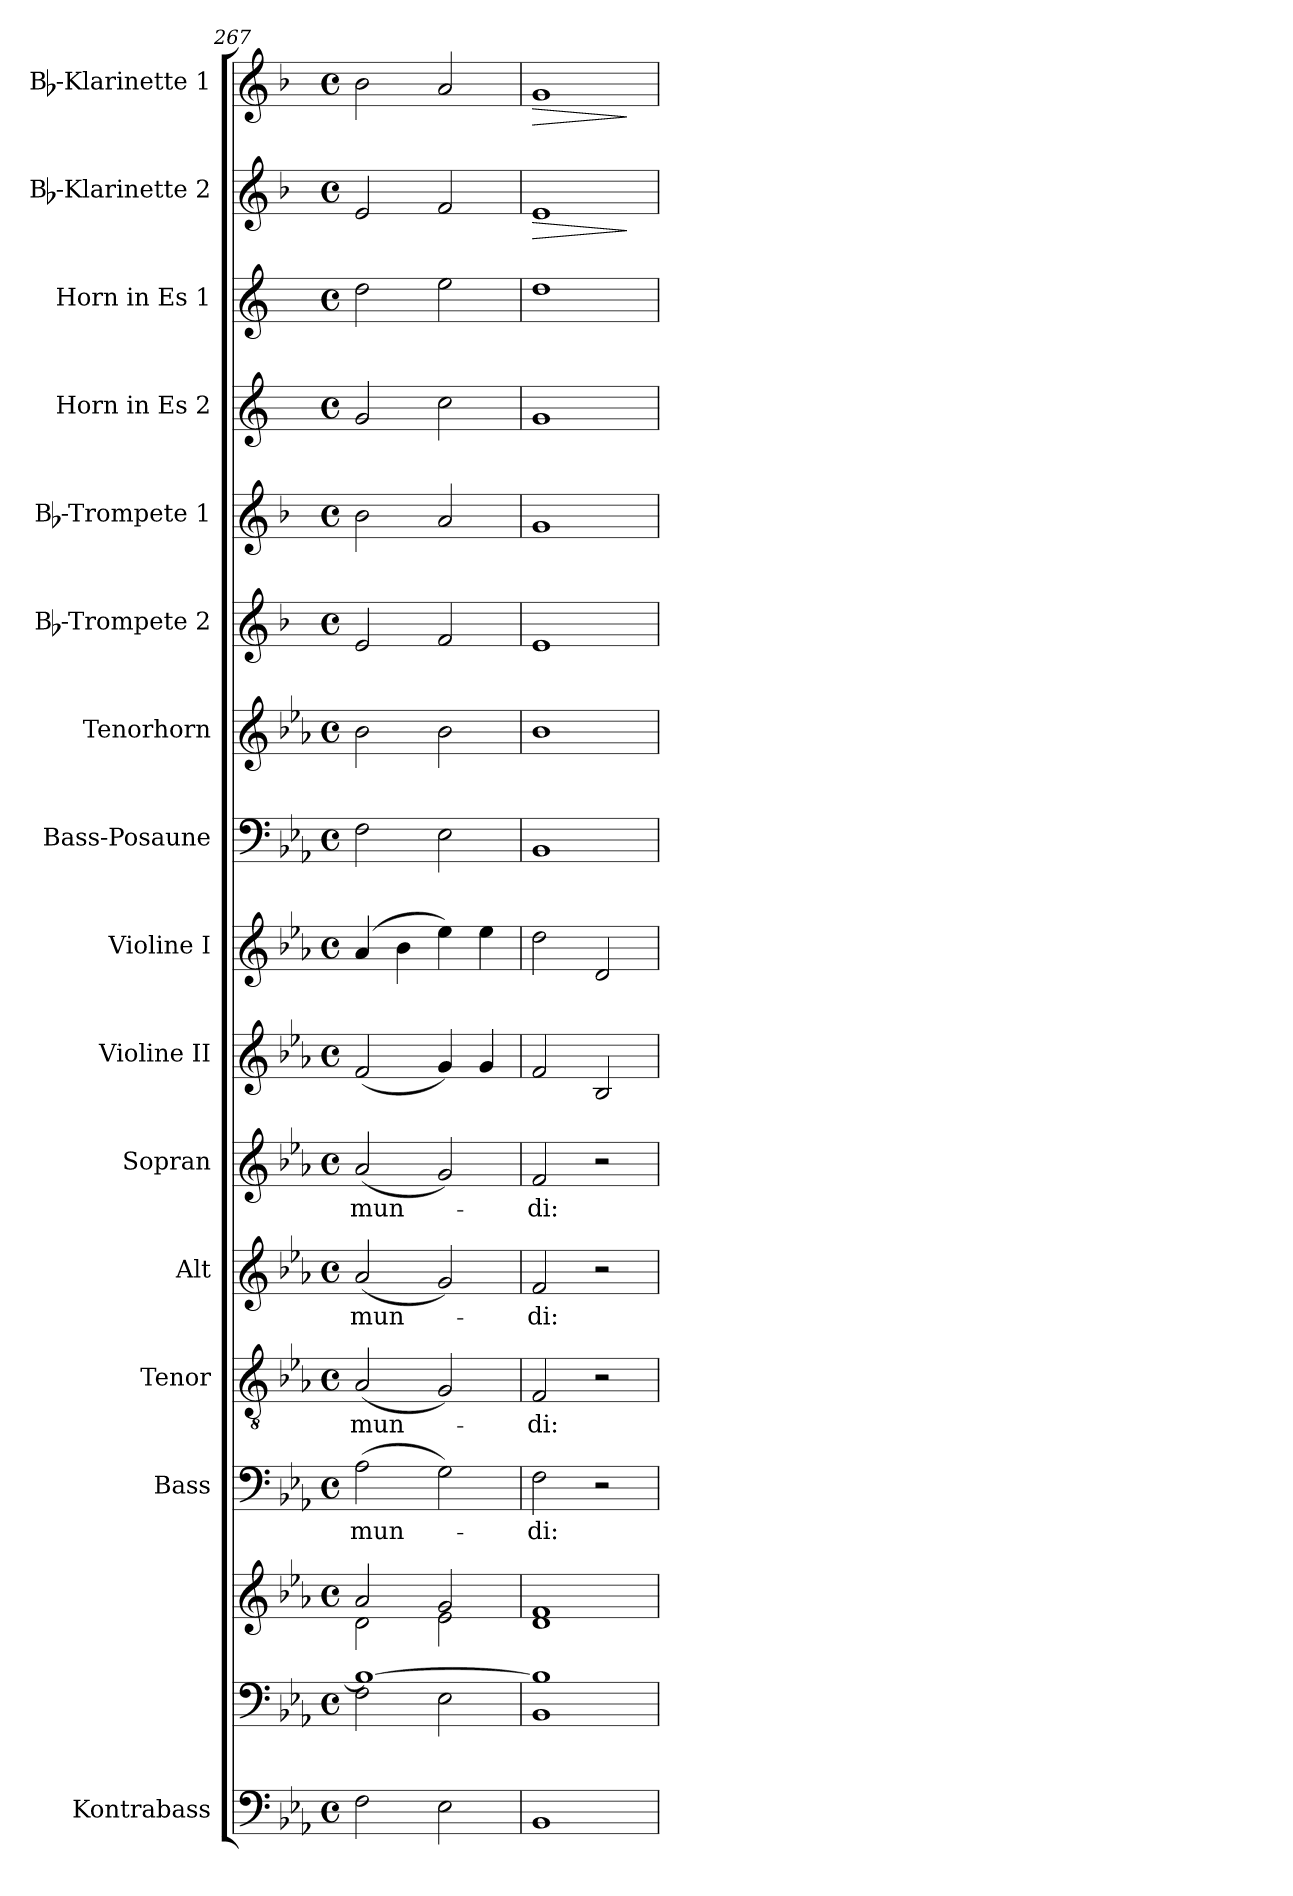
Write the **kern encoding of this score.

**kern	**kern	**kern	**kern	**text	**kern	**text	**kern	**text	**kern	**text	**kern	**kern	**kern	**kern	**kern	**kern	**kern	**kern	**kern	**dynam	**kern	**dynam
*part16	*part15	*part15	*part14	*part14	*part13	*part13	*part12	*part12	*part11	*part11	*part10	*part9	*part8	*part7	*part6	*part5	*part4	*part3	*part2	*part2	*part1	*part1
*staff17	*staff16	*staff15	*staff14	*staff14	*staff13	*staff13	*staff12	*staff12	*staff11	*staff11	*staff10	*staff9	*staff8	*staff7	*staff6	*staff5	*staff4	*staff3	*staff2	*staff2	*staff1	*staff1
*I"Kontrabass	*	*	*I"Bass	*	*I"Tenor	*	*I"Alt	*	*I"Sopran	*	*I"Violine II	*I"Violine I	*I"Bass-Posaune	*I"Tenorhorn	*I"Bb-Trompete 2	*I"Bb-Trompete 1	*I"Horn in Es 2	*I"Horn in Es 1	*I"Bb-Klarinette 2	*	*I"Bb-Klarinette 1	*
*I'Kb.	*	*	*I'B.	*	*I'T.	*	*I'A.	*	*I'S.	*	*I'Vl. II	*I'Vl. I	*I'B. Pos.	*I'T. Hrn.	*I'Bb Trp. 2	*I'Bb Trp. 1	*	*	*I'Bb Kl. 2	*	*I'Bb Kl. 1	*
*clefF4	*clefF4	*clefG2	*clefF4	*	*clefGv2	*	*clefG2	*	*clefG2	*	*clefG2	*clefG2	*clefF4	*clefG2	*clefG2	*clefG2	*clefG2	*clefG2	*clefG2	*	*clefG2	*
*ITrd7c12	*	*	*	*	*	*	*	*	*	*	*	*	*	*ITrd8c14	*ITrd1c2	*ITrd1c2	*ITrd5c9	*ITrd5c9	*ITrd1c2	*	*ITrd1c2	*
*k[b-e-a-]	*k[b-e-a-]	*k[b-e-a-]	*k[b-e-a-]	*	*k[b-e-a-]	*	*k[b-e-a-]	*	*k[b-e-a-]	*	*k[b-e-a-]	*k[b-e-a-]	*k[b-e-a-]	*k[b-e-a-]	*k[b-e-a-]	*k[b-e-a-]	*k[b-e-a-]	*k[b-e-a-]	*k[b-e-a-]	*	*k[b-e-a-]	*
*E-:	*E-:	*E-:	*E-:	*	*E-:	*	*E-:	*	*E-:	*	*E-:	*E-:	*E-:	*E-:	*E-:	*E-:	*E-:	*E-:	*E-:	*	*E-:	*
*M4/4	*M4/4	*M4/4	*M4/4	*	*M4/4	*	*M4/4	*	*M4/4	*	*M4/4	*M4/4	*M4/4	*M4/4	*M4/4	*M4/4	*M4/4	*M4/4	*M4/4	*	*M4/4	*
*met(c)	*met(c)	*met(c)	*met(c)	*	*met(c)	*	*met(c)	*	*met(c)	*	*met(c)	*met(c)	*met(c)	*met(c)	*met(c)	*met(c)	*met(c)	*met(c)	*met(c)	*	*met(c)	*
=267	=267	=267	=267	=267	=267	=267	=267	=267	=267	=267	=267	=267	=267	=267	=267	=267	=267	=267	=267	=267	=267	=267
*	*^	*^	*	*	*	*	*	*	*	*	*	*	*	*	*	*	*	*	*	*	*	*
!	!	!	!	!	!	!LO:LY:b	!	!LO:LY:b	!	!LO:LY:b	!	!LO:LY:b	!	!	!	!	!	!	!	!	!	!	!	!
2FF\	1B-_	2F\	2a-/	2d\	(>2A-\	mun-	(<2A-/	mun-	(<2a-/	mun-	(<2a-/	mun-	(<2f/	(4a-/	2F\	2B-\	2d/	2a-\	2B-/	2f\	2d/	.	2a-\	.
.	.	.	.	.	.	.	.	.	.	.	.	.	.	4b-\	.	.	.	.	.	.	.	.	.	.
2EE-\	.	2E-\	2g/	2e-\	2G\)	.	2G/)	.	2g/)	.	2g/)	.	4g/)	4ee-\)	2E-\	2B-\	2e-/	2g/	2e-\	2g\	2e-/	.	2g/	.
.	.	.	.	.	.	.	.	.	.	.	.	.	4g/	4ee-\	.	.	.	.	.	.	.	.	.	.
=268	=268	=268	=268	=268	=268	=268	=268	=268	=268	=268	=268	=268	=268	=268	=268	=268	=268	=268	=268	=268	=268	=268	=268	=268
!	!	!	!	!	!	!LO:LY:b	!	!LO:LY:b	!	!LO:LY:b	!	!LO:LY:b	!	!	!	!	!	!	!	!	!	!LO:HP:b	!	!LO:HP:b
1BBB-	1B-]	1BB-	1f	1d	2F\	-di:	2F/	-di:	2f/	-di:	2f/	-di:	2f/	2dd\	1BB-	1B-	1d	1f	1B-	1f	1d	>	1f	>
.	.	.	.	.	2r	.	2r	.	2r	.	2r	.	2B-/	2d/	.	.	.	.	.	.	.	.	.	.
*	*v	*v	*	*	*	*	*	*	*	*	*	*	*	*	*	*	*	*	*	*	*	*	*	*
*	*	*v	*v	*	*	*	*	*	*	*	*	*	*	*	*	*	*	*	*	*	*	*	*
.	.	.	.	.	.	.	.	.	.	.	.	.	.	.	.	.	.	.	.	]	.	]
=	=	=	=	=	=	=	=	=	=	=	=	=	=	=	=	=	=	=	=	=	=	=
*-	*-	*-	*-	*-	*-	*-	*-	*-	*-	*-	*-	*-	*-	*-	*-	*-	*-	*-	*-	*-	*-	*-
